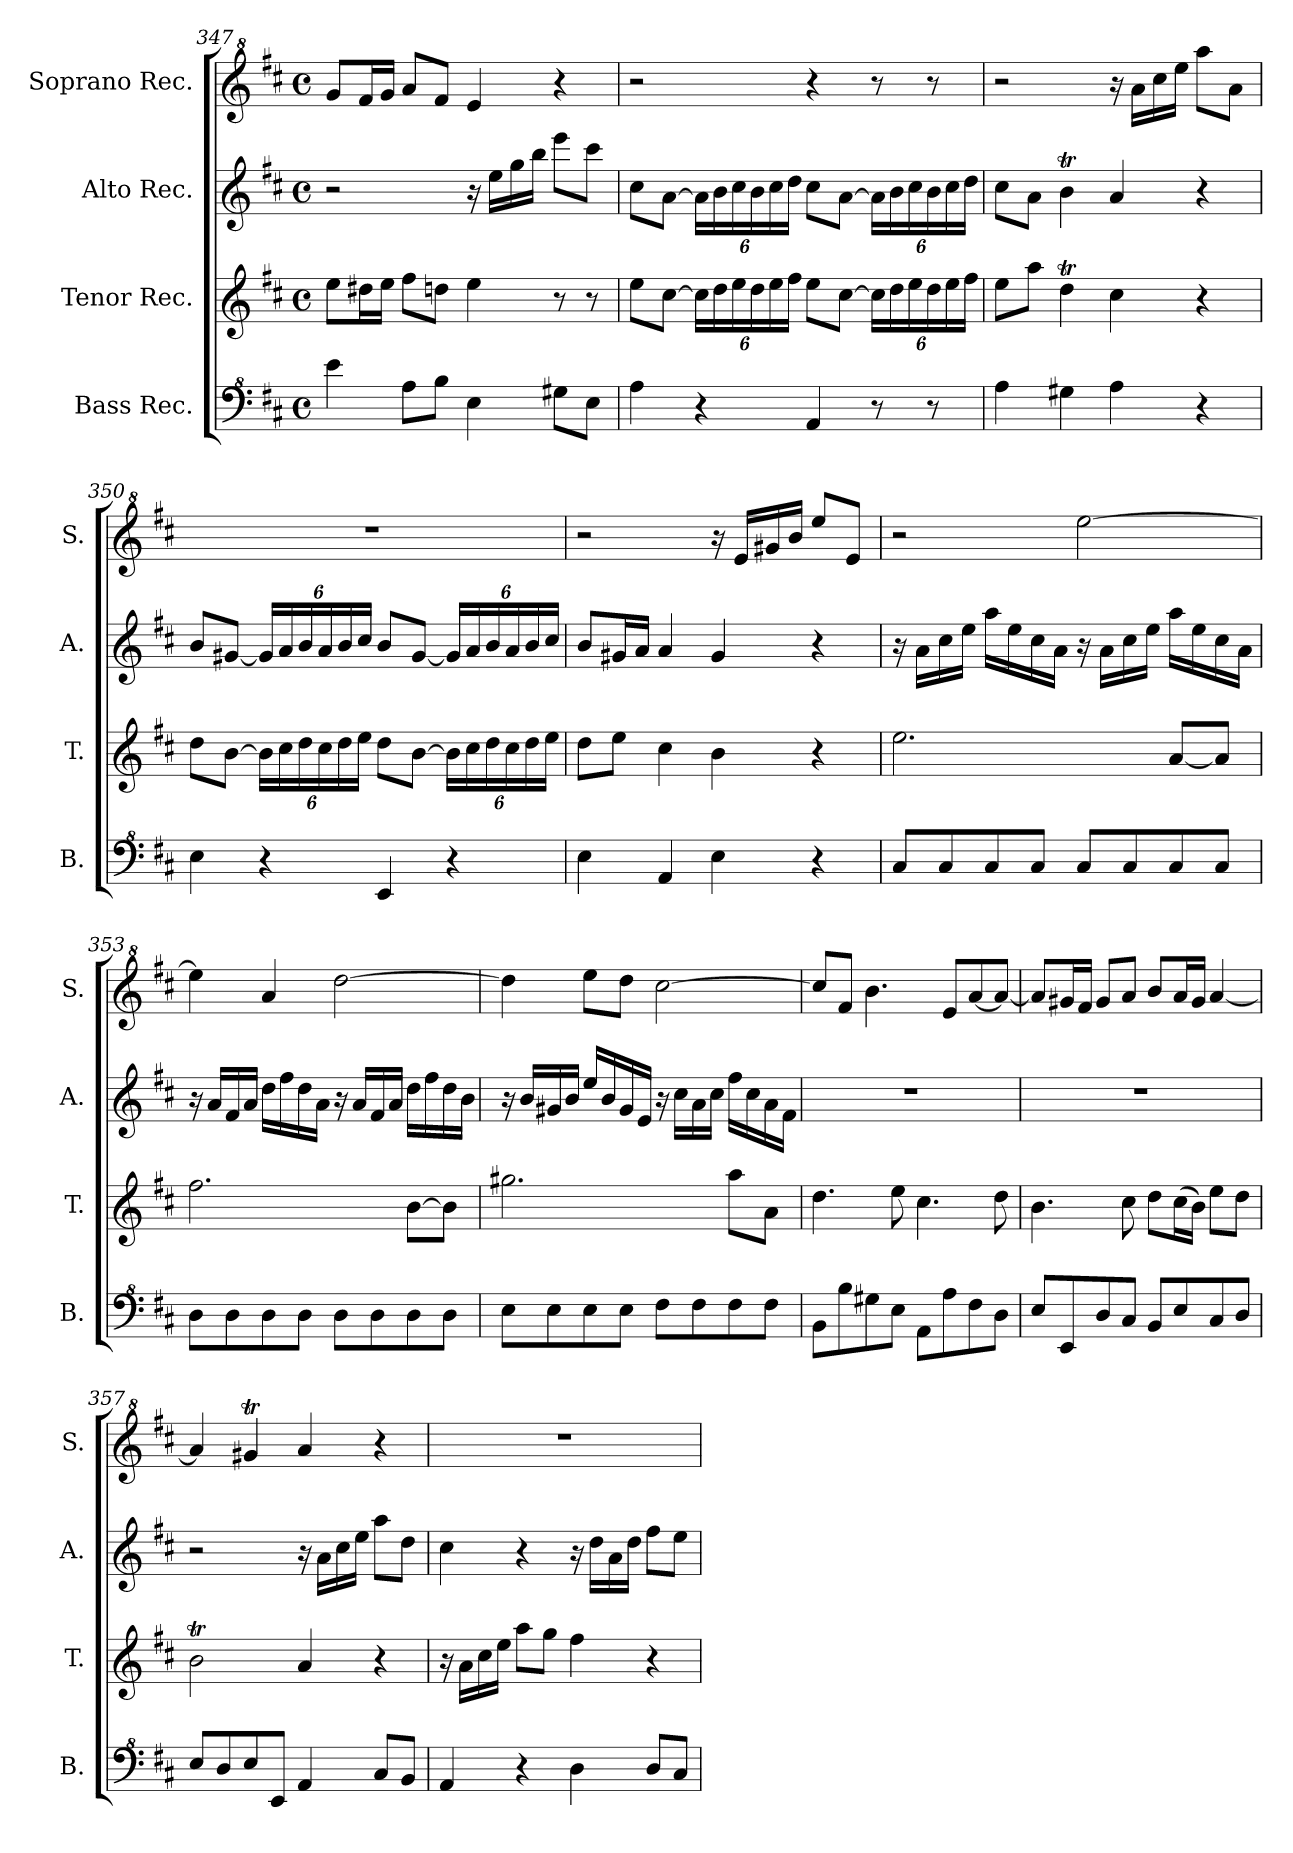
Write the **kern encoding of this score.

**kern	**kern	**kern	**kern
*part4	*part3	*part2	*part1
*staff4	*staff3	*staff2	*staff1
*I"Bass Rec.	*I"Tenor Rec.	*I"Alto Rec.	*I"Soprano Rec.
*I'B.	*I'T.	*I'A.	*I'S.
!!LO:LB:g=z
*clefF^4	*clefG2	*clefG2	*clefG^2
*k[f#c#]	*k[f#c#]	*k[f#c#]	*k[f#c#]
*M4/4	*M4/4	*M4/4	*M4/4
*met(c)	*met(c)	*met(c)	*met(c)
=347	=347	=347	=347
4ee\	8ee\L	2r	8gg/L
.	16dd#X\L	.	16ff#/L
.	16ee\JJ	.	16gg/JJ
8a\L	8ff#\L	.	8aa/L
8b\J	8ddn\J	.	8ff#/J
4e\	4ee\	16r	4ee/
.	.	16ee\LL	.
.	.	16gg\	.
.	.	16bb\JJ	.
8g#X\L	8r	8eee\L	4r
8e\J	8r	8ccc#\J	.
=348	=348	=348	=348
4a\	8ee\L	8cc#\L	2r
.	[8cc#\J	[8a\J	.
*	*Xbrackettup	*Xbrackettup	*
4r	24cc#\LL]	24a\LL]	.
.	24dd\	24b\	.
.	24ee\	24cc#\	.
.	24dd\	24b\	.
.	24ee\	24cc#\	.
.	24ff#\JJ	24dd\JJ	.
4A/	8ee\L	8cc#\L	4r
.	[8cc#\J	[8a\J	.
8r	24cc#\LL]	24a\LL]	8r
.	24dd\	24b\	.
.	24ee\	24cc#\	.
8r	24dd\	24b\	8r
.	24ee\	24cc#\	.
.	24ff#\JJ	24dd\JJ	.
=349	=349	=349	=349
4a\	8ee\L	8cc#\L	2r
.	8aa\J	8a\J	.
4g#X\	4ddT\	4bT\	.
4a\	4cc#\	4a/	16r
.	.	.	16aa\LL
.	.	.	16ccc#\
.	.	.	16eee\JJ
4r	4r	4r	8aaa\L
.	.	.	8aa\J
=350	=350	=350	=350
4e\	8dd\L	8b/L	1r
.	[8b\J	[8g#X/J	.
4r	24b\LL]	24g#/LL]	.
.	24cc#\	24a/	.
.	24dd\	24b/	.
.	24cc#\	24a/	.
.	24dd\	24b/	.
.	24ee\JJ	24cc#/JJ	.
4E/	8dd\L	8b/L	.
.	[8b\J	[8g#/J	.
4r	24b\LL]	24g#/LL]	.
.	24cc#\	24a/	.
.	24dd\	24b/	.
.	24cc#\	24a/	.
.	24dd\	24b/	.
.	24ee\JJ	24cc#/JJ	.
=351	=351	=351	=351
4e\	8dd\L	8b/L	2r
.	8ee\J	16g#X/L	.
.	.	16a/JJ	.
4A/	4cc#\	4a/	.
4e\	4b\	4g#/	16r
.	.	.	16ee/LL
.	.	.	16gg#X/
.	.	.	16bb/JJ
4r	4r	4r	8eee/L
.	.	.	8ee/J
!!LO:LB:g=z
=352	=352	=352	=352
8c#/L	2.ee\	16r	2r
.	.	16a\LL	.
8c#/	.	16cc#\	.
.	.	16ee\JJ	.
8c#/	.	16aa\LL	.
.	.	16ee\	.
8c#/J	.	16cc#\	.
.	.	16a\JJ	.
8c#/L	.	16r	[2eee\
.	.	16a\LL	.
8c#/	.	16cc#\	.
.	.	16ee\JJ	.
8c#/	[8a/L	16aa\LL	.
.	.	16ee\	.
8c#/J	8a/J]	16cc#\	.
.	.	16a\JJ	.
=353	=353	=353	=353
8d\L	2.ff#\	16r	4eee\]
.	.	16a/LL	.
8d\	.	16f#/	.
.	.	16a/JJ	.
8d\	.	16dd\LL	4aa/
.	.	16ff#\	.
8d\J	.	16dd\	.
.	.	16a\JJ	.
8d\L	.	16r	[2ddd\
.	.	16a/LL	.
8d\	.	16f#/	.
.	.	16a/JJ	.
8d\	[8b\L	16dd\LL	.
.	.	16ff#\	.
8d\J	8b\J]	16dd\	.
.	.	16b\JJ	.
=354	=354	=354	=354
8e\L	2.gg#X\	16r	4ddd\]
.	.	16b/LL	.
8e\	.	16g#X/	.
.	.	16b/JJ	.
8e\	.	16ee/LL	8eee\L
.	.	16b/	.
8e\J	.	16g#/	8ddd\J
.	.	16e/JJ	.
8f#\L	.	16r	[2ccc#\
.	.	16cc#\LL	.
8f#\	.	16a\	.
.	.	16cc#\JJ	.
8f#\	8aa\L	16ff#\LL	.
.	.	16cc#\	.
8f#\J	8a\J	16a\	.
.	.	16f#\JJ	.
=355	=355	=355	=355
8B\L	4.dd\	1r	8ccc#/L]
8b\	.	.	8ff#/J
8g#X\	.	.	4.bb\
8e\J	8ee\	.	.
8A\L	4.cc#\	.	.
8a\	.	.	8ee/L
8f#\	.	.	[8aa/
8d\J	8dd\	.	8aa/J_
=356	=356	=356	=356
8e/L	4.b\	1r	8aa/L]
8E/	.	.	16gg#X/L
.	.	.	16ff#/JJ
8d/	.	.	8gg#/L
8c#/J	8cc#\	.	8aa/J
8B/L	8dd\L	.	8bb/L
8e/	(16cc#\L	.	16aa/L
.	16b\JJ)	.	16gg#/JJ
8c#/	8ee\L	.	[4aa/
8d/J	8dd\J	.	.
=357	=357	=357	=357
8e/L	2bT\	2r	4aa/]
8d/	.	.	.
8e/	.	.	4gg#Xt/
8E/J	.	.	.
4A/	4a/	16r	4aa/
.	.	16a\LL	.
.	.	16cc#\	.
.	.	16ee\JJ	.
8c#/L	4r	8aa\L	4r
8B/J	.	8dd\J	.
!!LO:LB:g=z
=358	=358	=358	=358
4A/	16r	4cc#\	1r
.	16a\LL	.	.
.	16cc#\	.	.
.	16ee\JJ	.	.
4r	8aa\L	4r	.
.	8gg\J	.	.
4d\	4ff#\	16r	.
.	.	16dd\LL	.
.	.	16a\	.
.	.	16dd\JJ	.
8d/L	4r	8ff#\L	.
8c#/J	.	8ee\J	.
=	=	=	=
*-	*-	*-	*-
